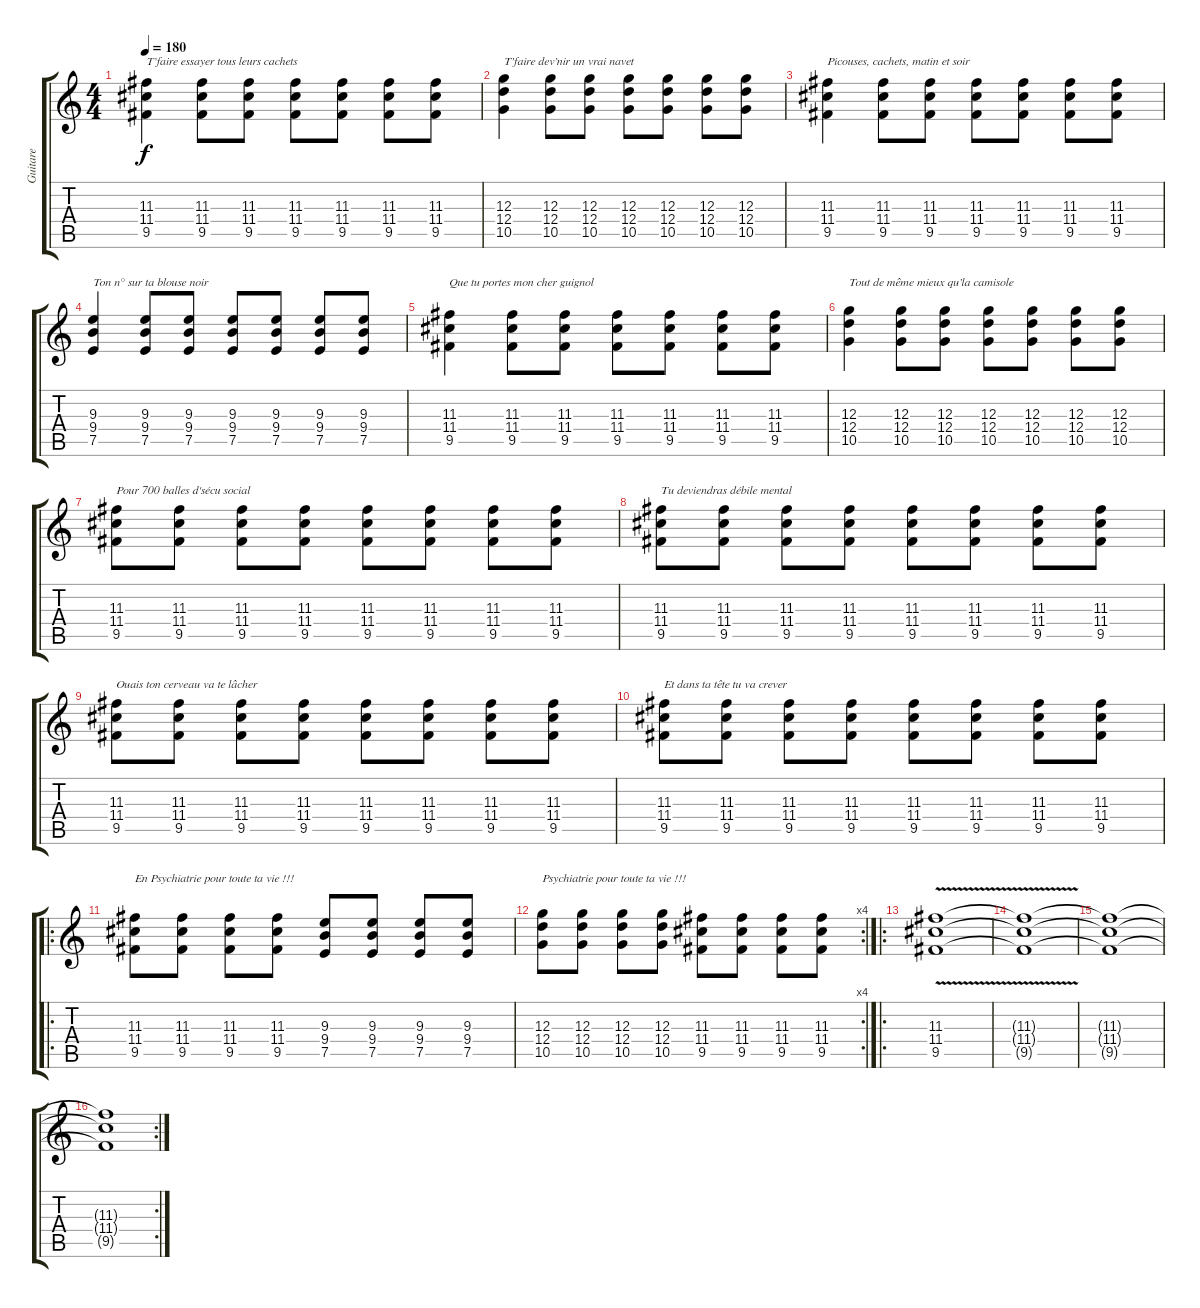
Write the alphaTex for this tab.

\track ("Guitare" "Guitare") {instrument distortionguitar}
\staff {score tabs}
\tuning (E4 B3 G3 D3 A2 E2) {hide}
\ts (4 4)
\tempo 180
\clef g2
\ks c
(11.3 11.4 9.5).4{txt "T’faire essayer tous leurs cachets" dy f} (11.3 11.4 9.5).8 (11.3 11.4 9.5).8 (11.3 11.4 9.5).8 (11.3 11.4 9.5).8 (11.3 11.4 9.5).8 (11.3 11.4 9.5).8 |
(12.3 12.4 10.5).4{txt "T’faire dev’nir un vrai navet"} (12.3 12.4 10.5).8 (12.3 12.4 10.5).8 (12.3 12.4 10.5).8 (12.3 12.4 10.5).8 (12.3 12.4 10.5).8 (12.3 12.4 10.5).8 |
(11.3 11.4 9.5).4{txt "Picouses, cachets, matin et soir"} (11.3 11.4 9.5).8 (11.3 11.4 9.5).8 (11.3 11.4 9.5).8 (11.3 11.4 9.5).8 (11.3 11.4 9.5).8 (11.3 11.4 9.5).8 |
(9.3 9.4 7.5).4{txt "Ton n° sur ta blouse noir"} (9.3 9.4 7.5).8 (9.3 9.4 7.5).8 (9.3 9.4 7.5).8 (9.3 9.4 7.5).8 (9.3 9.4 7.5).8 (9.3 9.4 7.5).8 |
(11.3 11.4 9.5).4{txt "Que tu portes mon cher guignol"} (11.3 11.4 9.5).8 (11.3 11.4 9.5).8 (11.3 11.4 9.5).8 (11.3 11.4 9.5).8 (11.3 11.4 9.5).8 (11.3 11.4 9.5).8 |
(12.3 12.4 10.5).4{txt "Tout de même mieux qu’la camisole"} (12.3 12.4 10.5).8 (12.3 12.4 10.5).8 (12.3 12.4 10.5).8 (12.3 12.4 10.5).8 (12.3 12.4 10.5).8 (12.3 12.4 10.5).8 |
(11.3 11.4 9.5).8{txt "Pour 700 balles d'sécu social"} (11.3 11.4 9.5).8 (11.3 11.4 9.5).8 (11.3 11.4 9.5).8 (11.3 11.4 9.5).8 (11.3 11.4 9.5).8 (11.3 11.4 9.5).8 (11.3 11.4 9.5).8 |
(11.3 11.4 9.5).8{txt "Tu deviendras débile mental"} (11.3 11.4 9.5).8 (11.3 11.4 9.5).8 (11.3 11.4 9.5).8 (11.3 11.4 9.5).8 (11.3 11.4 9.5).8 (11.3 11.4 9.5).8 (11.3 11.4 9.5).8 |
(11.3 11.4 9.5).8{txt "Ouais ton cerveau va te lâcher"} (11.3 11.4 9.5).8 (11.3 11.4 9.5).8 (11.3 11.4 9.5).8 (11.3 11.4 9.5).8 (11.3 11.4 9.5).8 (11.3 11.4 9.5).8 (11.3 11.4 9.5).8 |
(11.3 11.4 9.5).8{txt "Et dans ta tête tu va crever"} (11.3 11.4 9.5).8 (11.3 11.4 9.5).8 (11.3 11.4 9.5).8 (11.3 11.4 9.5).8 (11.3 11.4 9.5).8 (11.3 11.4 9.5).8 (11.3 11.4 9.5).8 |
\ro
(11.3 11.4 9.5).8{txt "En Psychiatrie pour toute ta vie !!!" volume 13} (11.3 11.4 9.5).8 (11.3 11.4 9.5).8 (11.3 11.4 9.5).8 (9.3 9.4 7.5).8 (9.3 9.4 7.5).8 (9.3 9.4 7.5).8 (9.3 9.4 7.5).8 |
\rc 4
(12.3 12.4 10.5).8{txt "Psychiatrie pour toute ta vie !!!"} (12.3 12.4 10.5).8 (12.3 12.4 10.5).8 (12.3 12.4 10.5).8 (11.3 11.4 9.5).8 (11.3 11.4 9.5).8 (11.3 11.4 9.5).8 (11.3 11.4 9.5).8 |
\ro
(11.3{v} 11.4 9.5).1 |
(11.3{t} 11.4{t} 9.5{t}).1 |
(11.3{t} 11.4{t} 9.5{t}).1 |
\rc 2
(11.3{t} 11.4{t} 9.5{t}).1
